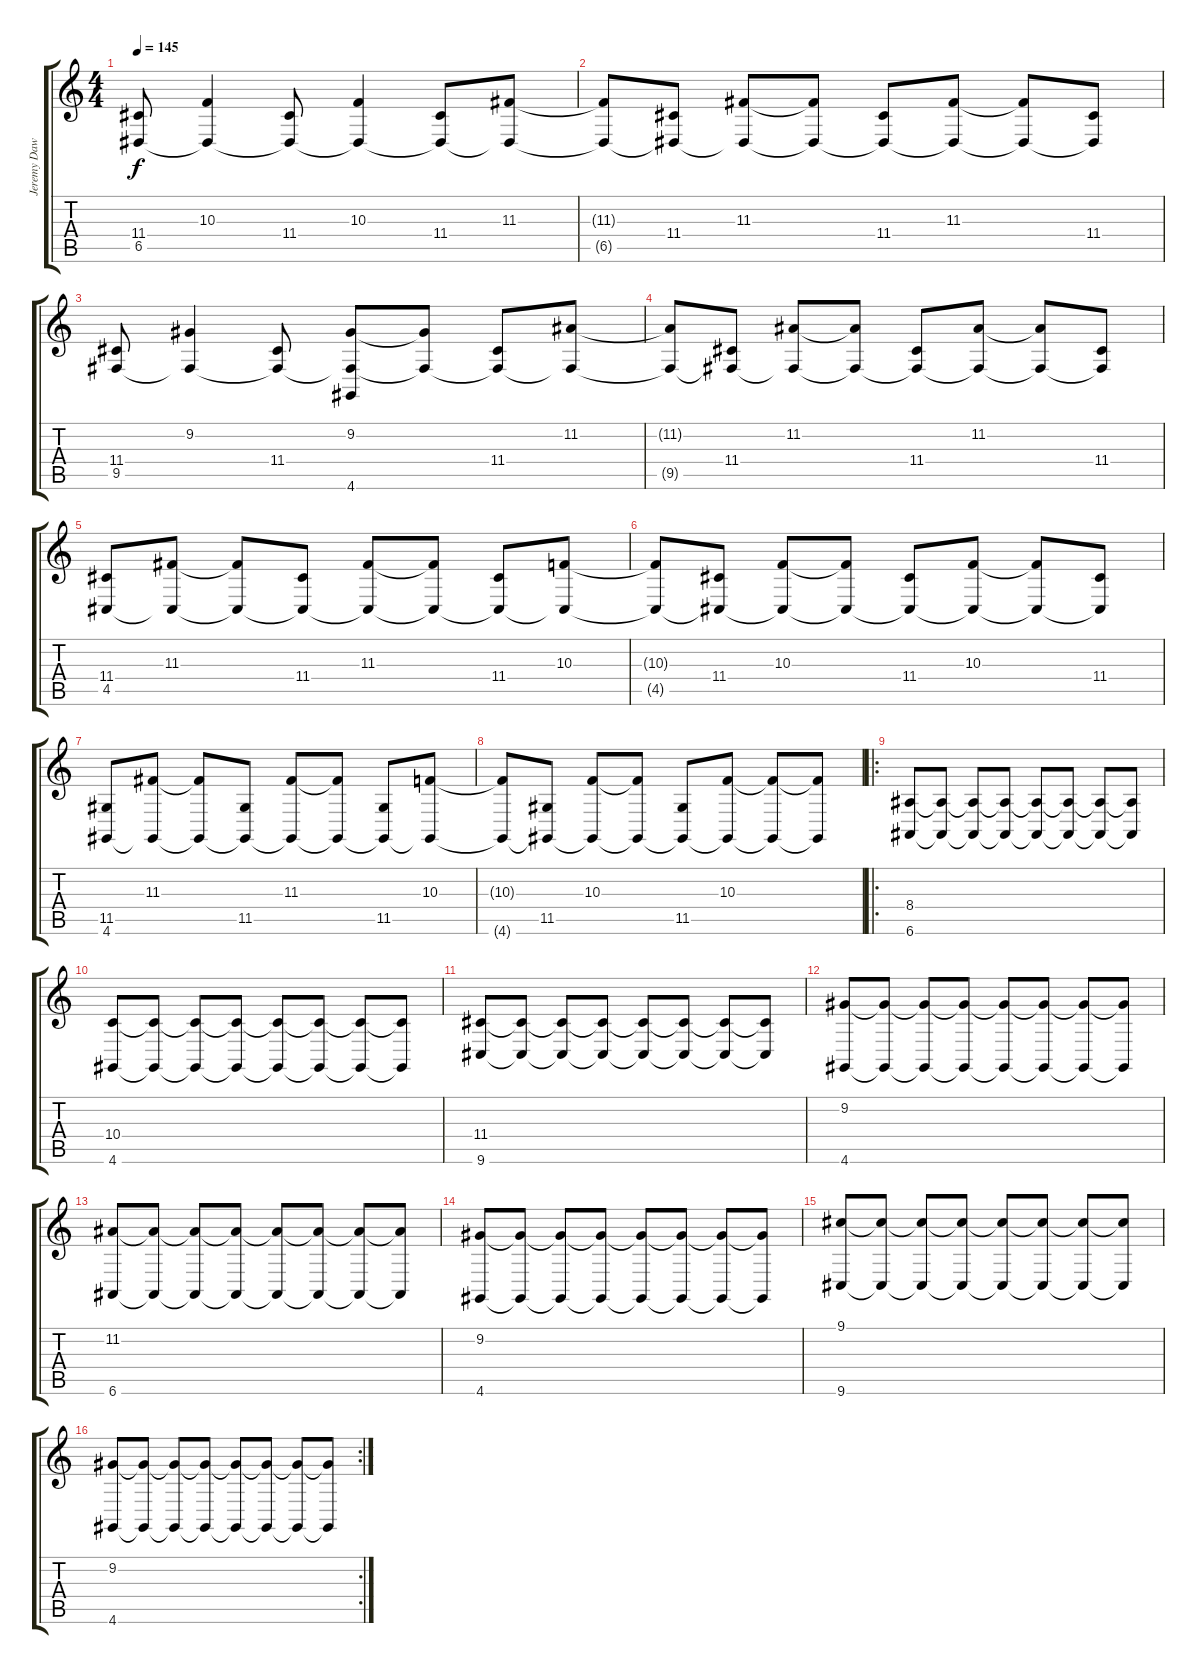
\track ("Jeremy Dawson (Lead)" "Jeremy Daw") {instrument lead2sawtooth}
\staff {score tabs}
\tuning (E4 B3 G3 D3 A2 E2) {hide}
\ts (4 4)
\tempo 145
\clef g2
\ks c
(11.4 6.5).8{dy f instrument lead2sawtooth} (10.3 6.5{t}).4 (11.4 6.5{t}).8 (10.3 6.5{t}).4 (11.4 6.5{t}).8 (11.3 6.5{t}).8 |
(11.3{t} 6.5{t}).8 (11.4 6.5{t}).8 (11.3 6.5{t}).8 (11.3{t} 6.5{t}).8 (11.4 6.5{t}).8 (11.3 6.5{t}).8 (11.3{t} 6.5{t}).8 (11.4 6.5{t}).8 |
(11.4 9.5).8 (9.2 9.5{t}).4 (11.4 9.5{t}).8 (9.2 9.5{t} 4.6{t}).8 (9.2{t} 9.5{t}).8 (11.4 9.5{t}).8 (11.2 9.5{t}).8 |
(11.2{t} 9.5{t}).8 (11.4 9.5{t}).8 (11.2 9.5{t}).8 (11.2{t} 9.5{t}).8 (11.4 9.5{t}).8 (11.2 9.5{t}).8 (11.2{t} 9.5{t}).8 (11.4 9.5{t}).8 |
(11.4 4.5).8 (11.3 4.5{t}).8 (11.3{t} 4.5{t}).8 (11.4 4.5{t}).8 (11.3 4.5{t}).8 (11.3{t} 4.5{t}).8 (11.4 4.5{t}).8 (10.3 4.5{t}).8 |
(10.3{t} 4.5{t}).8 (11.4 4.5{t}).8 (10.3 4.5{t}).8 (10.3{t} 4.5{t}).8 (11.4 4.5{t}).8 (10.3 4.5{t}).8 (10.3{t} 4.5{t}).8 (11.4 4.5{t}).8 |
(11.5 4.6).8 (11.3 4.6{t}).8 (11.3{t} 4.6{t}).8 (11.5 4.6{t}).8 (11.3 4.6{t}).8 (11.3{t} 4.6{t}).8 (11.5 4.6{t}).8 (10.3 4.6{t}).8 |
(10.3{t} 4.6{t}).8 (11.5 4.6{t}).8 (10.3 4.6{t}).8 (10.3{t} 4.6{t}).8 (11.5 4.6{t}).8 (10.3 4.6{t}).8 (10.3{t} 4.6{t}).8 (10.3{t} 4.6{t}).8 |
\ro
(8.4 6.6).8{volume 15 instrument synthstrings1} (8.4{t} 6.6{t}).8 (8.4{t} 6.6{t}).8 (8.4{t} 6.6{t}).8 (8.4{t} 6.6{t}).8 (8.4{t} 6.6{t}).8 (8.4{t} 6.6{t}).8 (8.4{t} 6.6{t}).8 |
(10.4 4.6).8 (10.4{t} 4.6{t}).8 (10.4{t} 4.6{t}).8 (10.4{t} 4.6{t}).8 (10.4{t} 4.6{t}).8 (10.4{t} 4.6{t}).8 (10.4{t} 4.6{t}).8 (10.4{t} 4.6{t}).8 |
(11.4 9.6).8 (11.4{t} 9.6{t}).8 (11.4{t} 9.6{t}).8 (11.4{t} 9.6{t}).8 (11.4{t} 9.6{t}).8 (11.4{t} 9.6{t}).8 (11.4{t} 9.6{t}).8 (11.4{t} 9.6{t}).8 |
(9.2 4.6).8 (9.2{t} 4.6{t}).8 (9.2{t} 4.6{t}).8 (9.2{t} 4.6{t}).8 (9.2{t} 4.6{t}).8 (9.2{t} 4.6{t}).8 (9.2{t} 4.6{t}).8 (9.2{t} 4.6{t}).8 |
(11.2 6.6).8 (11.2{t} 6.6{t}).8 (11.2{t} 6.6{t}).8 (11.2{t} 6.6{t}).8 (11.2{t} 6.6{t}).8 (11.2{t} 6.6{t}).8 (11.2{t} 6.6{t}).8 (11.2{t} 6.6{t}).8 |
(9.2 4.6).8 (9.2{t} 4.6{t}).8 (9.2{t} 4.6{t}).8 (9.2{t} 4.6{t}).8 (9.2{t} 4.6{t}).8 (9.2{t} 4.6{t}).8 (9.2{t} 4.6{t}).8 (9.2{t} 4.6{t}).8 |
(9.1 9.6).8 (9.1{t} 9.6{t}).8 (9.1{t} 9.6{t}).8 (9.1{t} 9.6{t}).8 (9.1{t} 9.6{t}).8 (9.1{t} 9.6{t}).8 (9.1{t} 9.6{t}).8 (9.1{t} 9.6{t}).8 |
\rc 2
(9.2 4.6).8 (9.2{t} 4.6{t}).8 (9.2{t} 4.6{t}).8 (9.2{t} 4.6{t}).8 (9.2{t} 4.6{t}).8 (9.2{t} 4.6{t}).8 (9.2{t} 4.6{t}).8 (9.2{t} 4.6{t}).8
